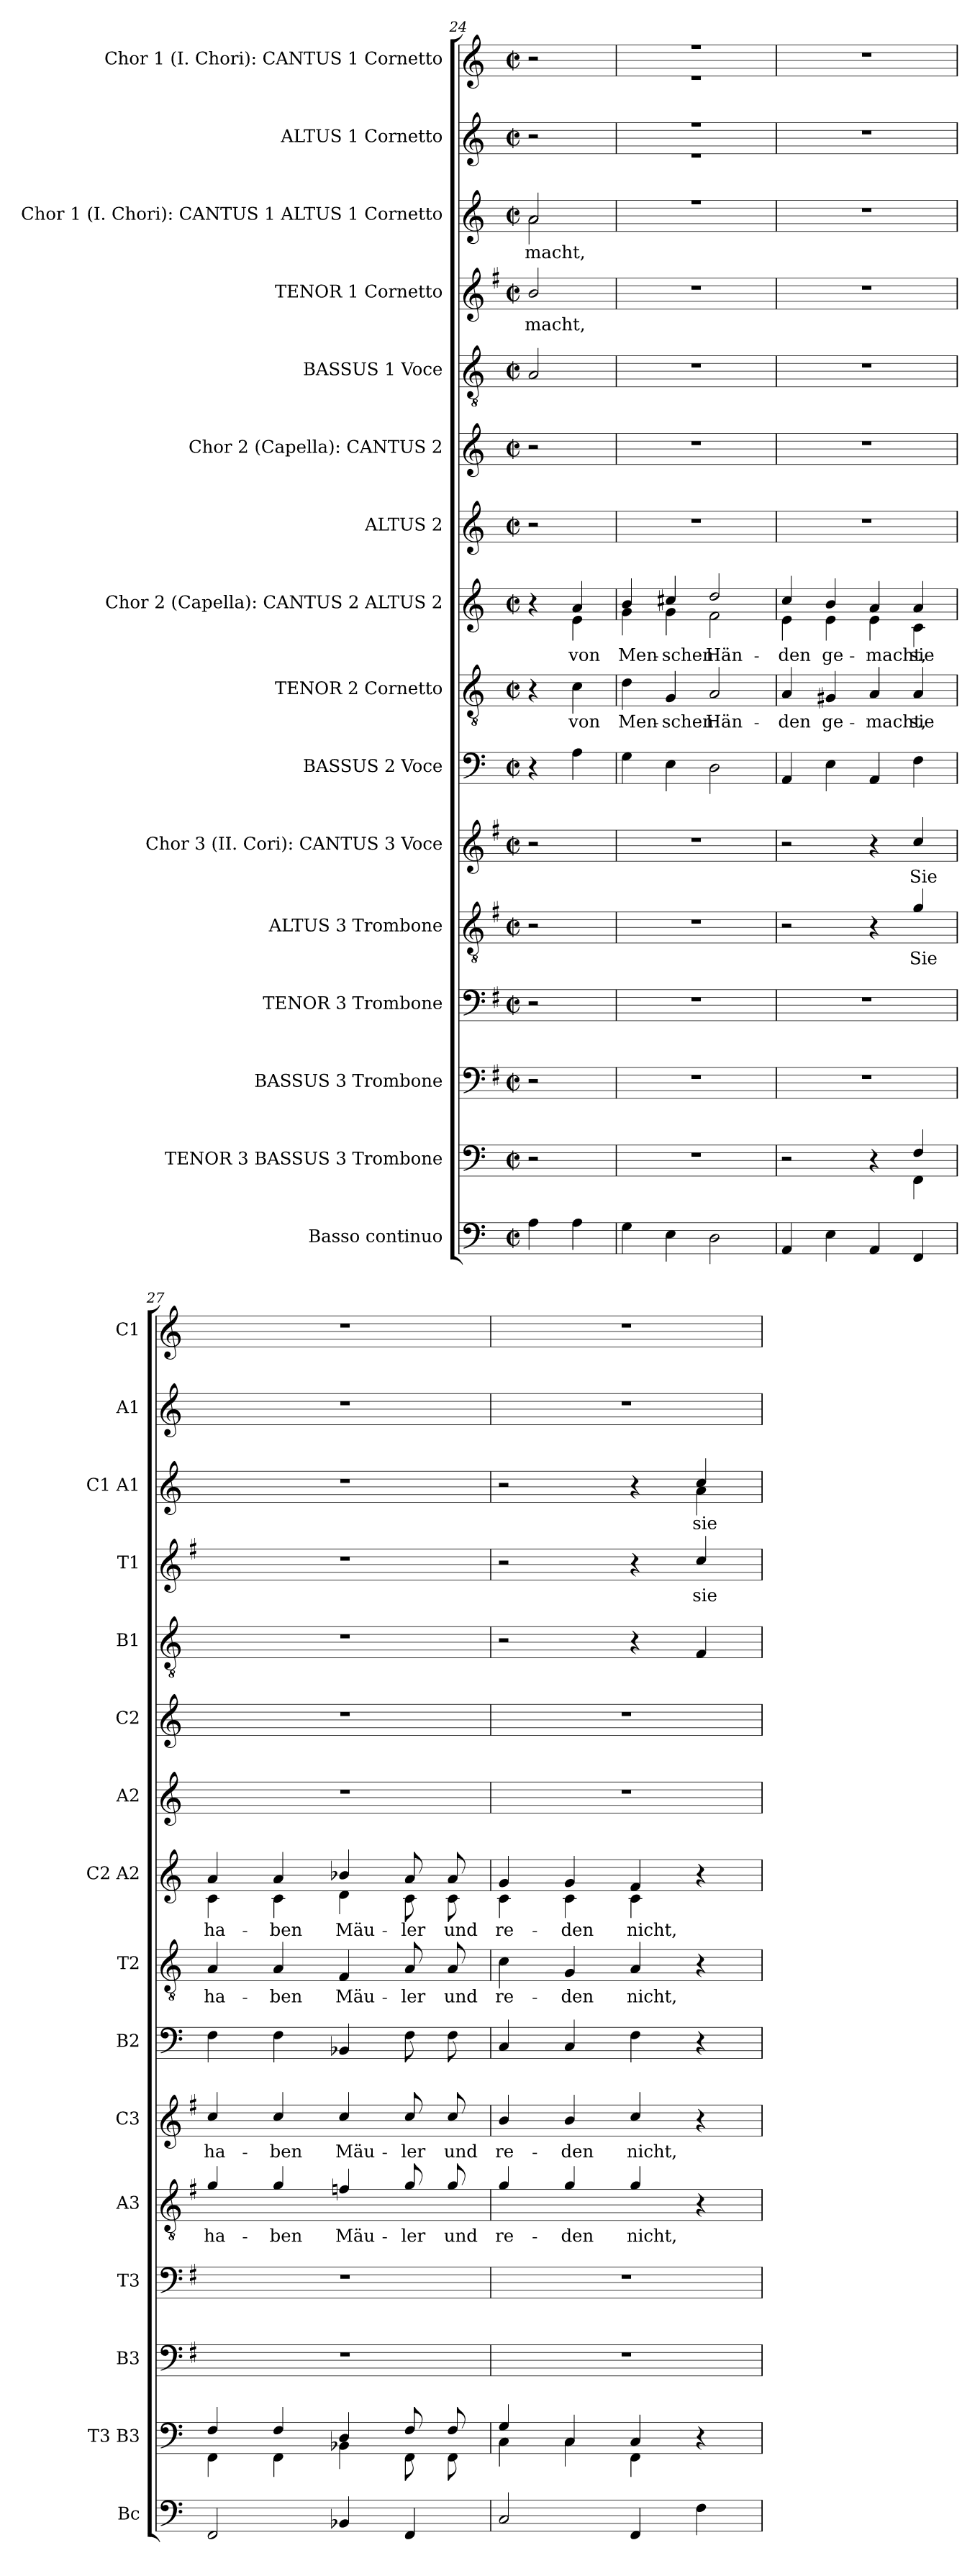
**kern	**kern	**kern	**kern	**kern	**text	**kern	**text	**kern	**kern	**text	**kern	**text	**kern	**kern	**kern	**kern	**text	**kern	**text	**kern	**kern
*part16	*part15	*part14	*part13	*part12	*part12	*part11	*part11	*part10	*part9	*part9	*part8	*part8	*part7	*part6	*part5	*part4	*part4	*part3	*part3	*part2	*part1
*staff16	*staff15	*staff14	*staff13	*staff12	*staff12	*staff11	*staff11	*staff10	*staff9	*staff9	*staff8	*staff8	*staff7	*staff6	*staff5	*staff4	*staff4	*staff3	*staff3	*staff2	*staff1
*I"Basso continuo	*I"TENOR 3 BASSUS 3 Trombone	*I"BASSUS 3 Trombone	*I"TENOR 3 Trombone	*I"ALTUS 3 Trombone	*	*I"Chor 3 (II. Cori): CANTUS 3 Voce	*	*I"BASSUS 2 Voce	*I"TENOR 2 Cornetto	*	*I"Chor 2 (Capella): CANTUS 2 ALTUS 2	*	*I"ALTUS 2	*I"Chor 2 (Capella): CANTUS 2	*I"BASSUS 1 Voce	*I"TENOR 1 Cornetto	*	*I"Chor 1 (I. Chori): CANTUS 1 ALTUS 1 Cornetto	*	*I"ALTUS 1 Cornetto	*I"Chor 1 (I. Chori): CANTUS 1 Cornetto
*I'Bc	*I'T3 B3	*I'B3	*I'T3	*I'A3	*	*I'C3	*	*I'B2	*I'T2	*	*I'C2 A2	*	*I'A2	*I'C2	*I'B1	*I'T1	*	*I'C1 A1	*	*I'A1	*I'C1
!!LO:PB:g=z
*clefF4	*clefF4	*clefF4	*clefF4	*clefGv2	*	*clefG2	*	*clefF4	*clefGv2	*	*clefG2	*	*clefG2	*clefG2	*clefGv2	*clefG2	*	*clefG2	*	*clefG2	*clefG2
*	*	*ITrd4c7	*ITrd4c7	*ITrd4c7	*	*ITrd4c7	*	*	*	*	*	*	*	*	*	*ITrd4c7	*	*	*	*	*
*k[]	*k[]	*k[]	*k[]	*k[]	*	*k[]	*	*k[]	*k[]	*	*k[]	*	*k[]	*k[]	*k[]	*k[]	*	*k[]	*	*k[]	*k[]
*M2/2	*M2/2	*M2/2	*M2/2	*M2/2	*	*M2/2	*	*M2/2	*M2/2	*	*M2/2	*	*M2/2	*M2/2	*M2/2	*M2/2	*	*M2/2	*	*M2/2	*M2/2
*met(c|)	*met(c|)	*met(c|)	*met(c|)	*met(c|)	*	*met(c|)	*	*met(c|)	*met(c|)	*	*met(c|)	*	*met(c|)	*met(c|)	*met(c|)	*met(c|)	*	*met(c|)	*	*met(c|)	*met(c|)
=24X1	=24X1	=24X1	=24X1	=24X1	=24X1	=24X1	=24X1	=24X1	=24X1	=24X1	=24X1	=24X1	=24X1	=24X1	=24X1	=24X1	=24X1	=24X1	=24X1	=24X1	=24X1
*	*	*	*	*	*	*	*	*	*	*	*^	*	*	*	*	*	*	*^	*	*	*
4A\	2r	2r	2r	2r	.	2r	.	4r	4r	.	4r	4ryy	.	2r	2r	2A/	2e/	macht,	2a/	2a\	macht,	2r	2r
4A\	.	.	.	.	.	.	.	4A\	4c\	von	4a/	4e\	von	.	.	.	.	.	.	.	.	.	.
=25	=25	=25	=25	=25	=25	=25	=25	=25	=25	=25	=25	=25	=25	=25	=25	=25	=25	=25	=25	=25	=25	=25	=25
*	*	*	*	*	*	*	*	*	*	*	*	*	*	*	*	*	*	*	*	*	*	*^	*^
4G\	1r	1r	1r	1r	.	1r	.	4G\	4d\	Men-	4b/	4g\	Men-	1r	1r	1r	1r	.	1r	1ryy	.	1r	1r	1r	1r
4E\	.	.	.	.	.	.	.	4E\	4G/	schen	4cc#X/	4g\	schen	.	.	.	.	.	.	.	.	.	.	.	.
2D\	.	.	.	.	.	.	.	2D\	2A/	Hän-	2dd/	2f\	Hän-	.	.	.	.	.	.	.	.	.	.	.	.
*	*	*	*	*	*	*	*	*	*	*	*	*	*	*	*	*	*	*	*v	*v	*	*	*	*v	*v
*	*	*	*	*	*	*	*	*	*	*	*	*	*	*	*	*	*	*	*	*	*v	*v	*
=26	=26	=26	=26	=26	=26	=26	=26	=26	=26	=26	=26	=26	=26	=26	=26	=26	=26	=26	=26	=26	=26	=26
*	*^	*	*	*	*	*	*	*	*	*	*	*	*	*	*	*	*	*	*	*	*	*
4AA/	2r	2ryy	1r	1r	2r	.	2r	.	4AA/	4A/	den	4cc/	4e\	den	1r	1r	1r	1r	.	1r	.	1r	1r
4E\	.	.	.	.	.	.	.	.	4E\	4G#X/	ge-	4b/	4e\	ge-	.	.	.	.	.	.	.	.	.
4AA/	4r	4ryy	.	.	4r	.	4r	.	4AA/	4A/	macht,	4a/	4e\	macht,	.	.	.	.	.	.	.	.	.
4FF/	4F/	4FF\	.	.	4c/	Sie	4f/	Sie	4F\	4A/	sie	4a/	4c\	sie	.	.	.	.	.	.	.	.	.
=27	=27	=27	=27	=27	=27	=27	=27	=27	=27	=27	=27	=27	=27	=27	=27	=27	=27	=27	=27	=27	=27	=27	=27
2FF/	4F/	4FF\	1r	1r	4c/	ha-	4f/	ha-	4F\	4A/	ha-	4a/	4c\	ha-	1r	1r	1r	1r	.	1r	.	1r	1r
.	4F/	4FF\	.	.	4c/	ben	4f/	ben	4F\	4A/	ben	4a/	4c\	ben	.	.	.	.	.	.	.	.	.
4BB-X/	4D/	4BB-X\	.	.	4B-X/	Mäu-	4f/	Mäu-	4BB-X/	4F/	Mäu-	4b-X/	4d\	Mäu-	.	.	.	.	.	.	.	.	.
4FF/	8F/	8FF\	.	.	8c/	ler	8f/	ler	8F\	8A/	ler	8a/	8c\	ler	.	.	.	.	.	.	.	.	.
.	8F/	8FF\	.	.	8c/	und	8f/	und	8F\	8A/	und	8a/	8c\	und	.	.	.	.	.	.	.	.	.
=28	=28	=28	=28	=28	=28	=28	=28	=28	=28	=28	=28	=28	=28	=28	=28	=28	=28	=28	=28	=28	=28	=28	=28
*	*	*	*	*	*	*	*	*	*	*	*	*	*	*	*	*	*	*	*	*^	*	*	*
2C/	4G/	4C\	1r	1r	4c/	re-	4e/	re-	4C/	4c\	re-	4g/	4c\	re-	1r	1r	2r	2r	.	2r	2ryy	.	1r	1r
.	4C/	4C\	.	.	4c/	den	4e/	den	4C/	4G/	den	4g/	4c\	den	.	.	.	.	.	.	.	.	.	.
4FF/	4C/	4FF\	.	.	4c/	nicht,	4f/	nicht,	4F\	4A/	nicht,	4f/	4c\	nicht,	.	.	4r	4r	.	4r	4ryy	.	.	.
4F\	4r	4ryy	.	.	4r	.	4r	.	4r	4r	.	4r	4ryy	.	.	.	4F/	4f/	sie	4cc/	4a\	sie	.	.
*	*v	*v	*	*	*	*	*	*	*	*	*	*v	*v	*	*	*	*	*	*	*v	*v	*	*	*
=	=	=	=	=	=	=	=	=	=	=	=	=	=	=	=	=	=	=	=	=	=
*-	*-	*-	*-	*-	*-	*-	*-	*-	*-	*-	*-	*-	*-	*-	*-	*-	*-	*-	*-	*-	*-
